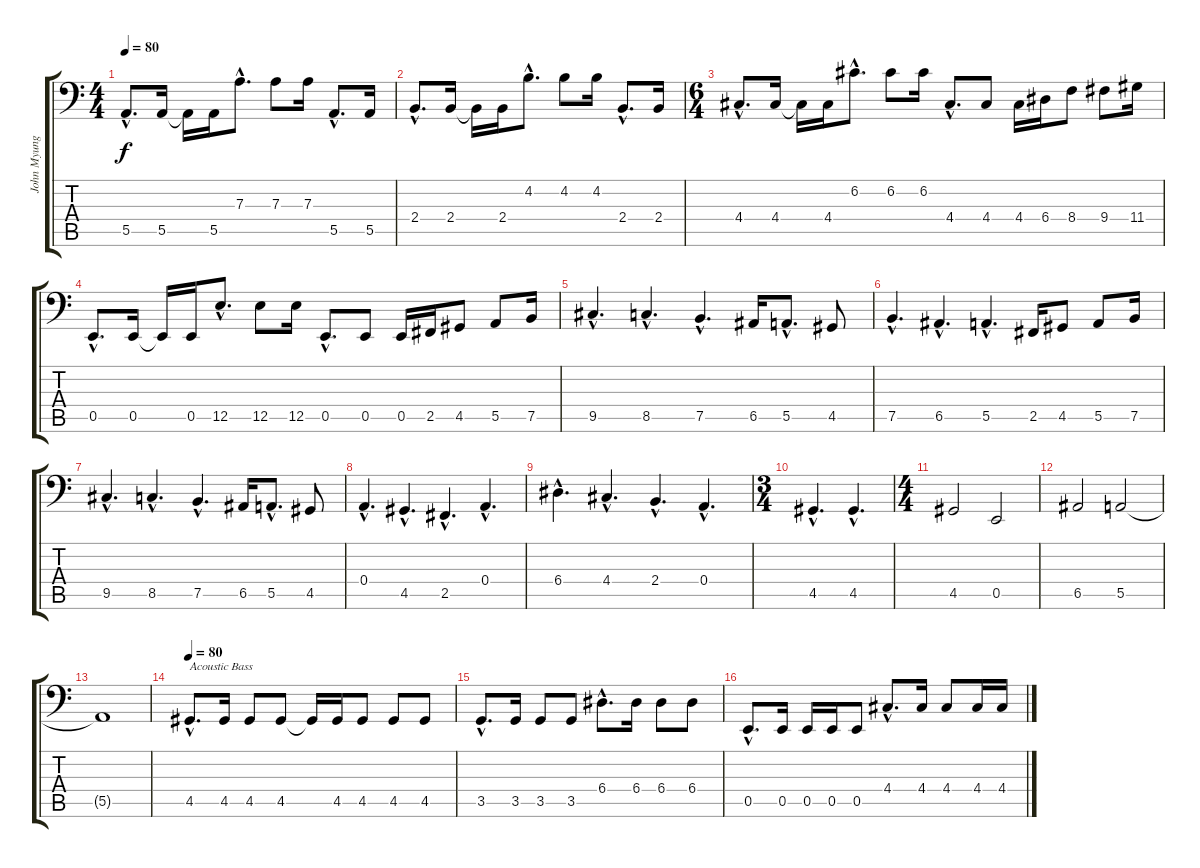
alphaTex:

\track ("John Myung - 6 Strings Bass" "John Myung") {instrument acousticbass}
\staff {score tabs}
\tuning (C3 G2 D2 A1 E1 B0) {hide}
\ts (4 4)
\tempo 80
\clef f4
\ks c
5.5{hac}.8{d dy f} 5.5.16 5.5{t}.16 5.5.16 7.3{hac}.8{d} 7.3.8 7.3.16 5.5{hac}.8{d} 5.5.16 |
2.4{hac}.8{d} 2.4.16 2.4{t}.16 2.4.16 4.2{hac}.8{d} 4.2.8 4.2.16 2.4{hac}.8{d} 2.4.16 |
\ts (6 4)
4.4{hac}.8{d} 4.4.16 4.4{t}.16 4.4.16 6.2{hac}.8{d} 6.2.8 6.2.16 4.4{hac}.8{d} 4.4.8 4.4.16 6.4.16 8.4.8 9.4.8 11.4.16 |
0.5{hac}.8{d} 0.5.16 0.5{t}.16 0.5.16 12.5{hac}.8{d} 12.5.8 12.5.16 0.5{hac}.8{d} 0.5.8 0.5.16 2.5.16 4.5.8 5.5.8 7.5.16 |
9.5{hac}.4{d} 8.5{hac}.4{d} 7.5{hac}.4{d} 6.5.16 5.5{hac}.8{d} 4.5.8 |
7.5{hac}.4{d} 6.5{hac}.4{d} 5.5{hac}.4{d} 2.5.16 4.5.8 5.5.8 7.5.16 |
9.5{hac}.4{d} 8.5{hac}.4{d} 7.5{hac}.4{d} 6.5.16 5.5{hac}.8{d} 4.5.8 |
0.4{hac}.4{d} 4.5{hac}.4{d} 2.5{hac}.4{d} 0.4{hac}.4{d} |
6.4{hac}.4{d} 4.4{hac}.4{d} 2.4{hac}.4{d} 0.4{hac}.4{d} |
\ts (3 4)
4.5{hac}.4{d} 4.5{hac}.4{d} |
\ts (4 4)
4.5.2 0.5.2 |
6.5.2 5.5.2 |
5.5{t}.1 |
\tempo 80
4.5{hac}.8{d txt "Acoustic Bass" instrument acousticbass} 4.5.16 4.5.8 4.5.8 4.5{t}.16 4.5.16 4.5.8 4.5.8 4.5.8 |
3.5{hac}.8{d} 3.5.16 3.5.8 3.5.8 6.4{hac}.8{d} 6.4.16 6.4.8 6.4.8 |
0.5{hac}.8{d} 0.5.16 0.5.16 0.5.16 0.5.8 4.4{hac}.8{d} 4.4.16 4.4.8 4.4.16 4.4.16
